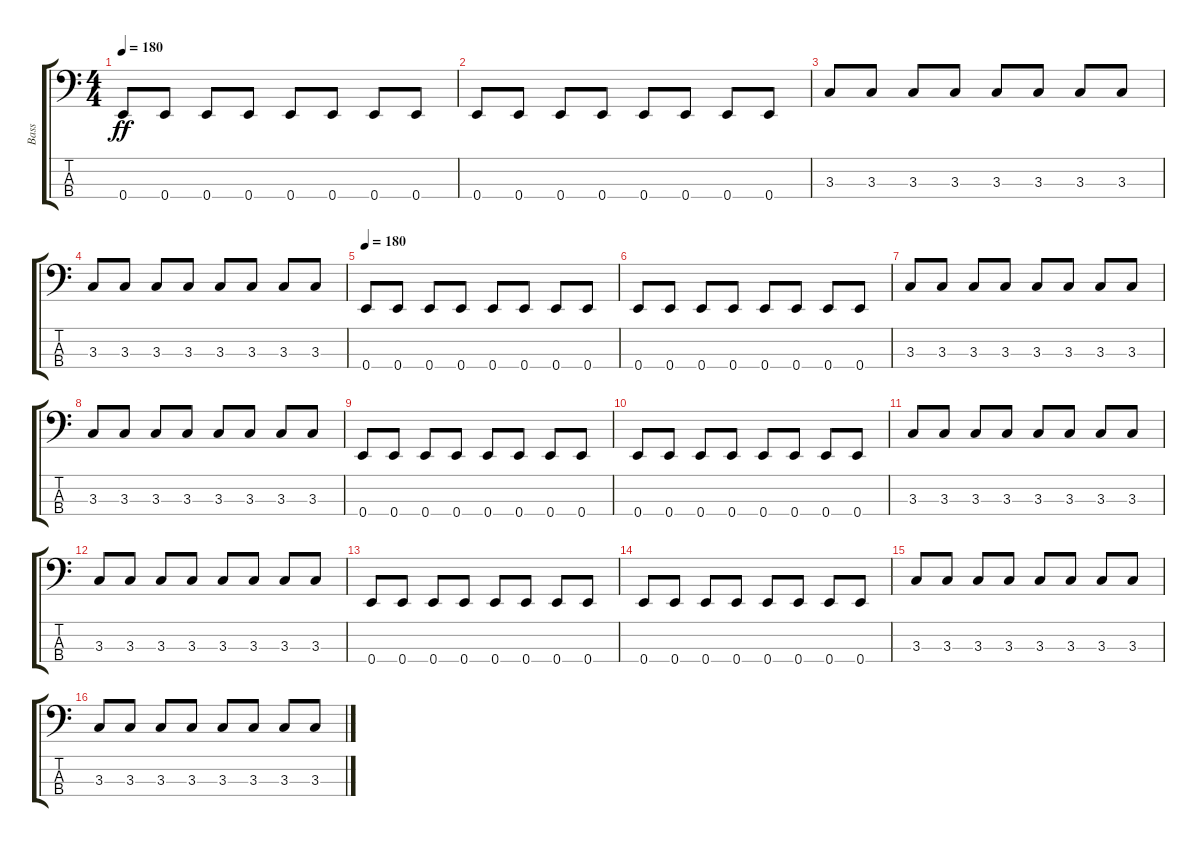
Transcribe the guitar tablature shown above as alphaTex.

\track ("Bass" "Bass") {instrument electricbassfinger}
\staff {score tabs}
\tuning (G2 D2 A1 E1) {hide}
\ts (4 4)
\tempo 180
\clef f4
\ks c
0.4.8{dy ff instrument electricbassfinger} 0.4.8 0.4.8 0.4.8 0.4.8 0.4.8 0.4.8 0.4.8 |
0.4.8 0.4.8 0.4.8 0.4.8 0.4.8 0.4.8 0.4.8 0.4.8 |
3.3.8 3.3.8 3.3.8 3.3.8 3.3.8 3.3.8 3.3.8 3.3.8 |
3.3.8 3.3.8 3.3.8 3.3.8 3.3.8 3.3.8 3.3.8 3.3.8 |
\tempo 180
0.4.8 0.4.8 0.4.8 0.4.8 0.4.8 0.4.8 0.4.8 0.4.8 |
0.4.8 0.4.8 0.4.8 0.4.8 0.4.8 0.4.8 0.4.8 0.4.8 |
3.3.8 3.3.8 3.3.8 3.3.8 3.3.8 3.3.8 3.3.8 3.3.8 |
3.3.8 3.3.8 3.3.8 3.3.8 3.3.8 3.3.8 3.3.8 3.3.8 |
0.4.8 0.4.8 0.4.8 0.4.8 0.4.8 0.4.8 0.4.8 0.4.8 |
0.4.8 0.4.8 0.4.8 0.4.8 0.4.8 0.4.8 0.4.8 0.4.8 |
3.3.8 3.3.8 3.3.8 3.3.8 3.3.8 3.3.8 3.3.8 3.3.8 |
3.3.8 3.3.8 3.3.8 3.3.8 3.3.8 3.3.8 3.3.8 3.3.8 |
0.4.8 0.4.8 0.4.8 0.4.8 0.4.8 0.4.8 0.4.8 0.4.8 |
0.4.8 0.4.8 0.4.8 0.4.8 0.4.8 0.4.8 0.4.8 0.4.8 |
3.3.8 3.3.8 3.3.8 3.3.8 3.3.8 3.3.8 3.3.8 3.3.8 |
3.3.8 3.3.8 3.3.8 3.3.8 3.3.8 3.3.8 3.3.8 3.3.8
